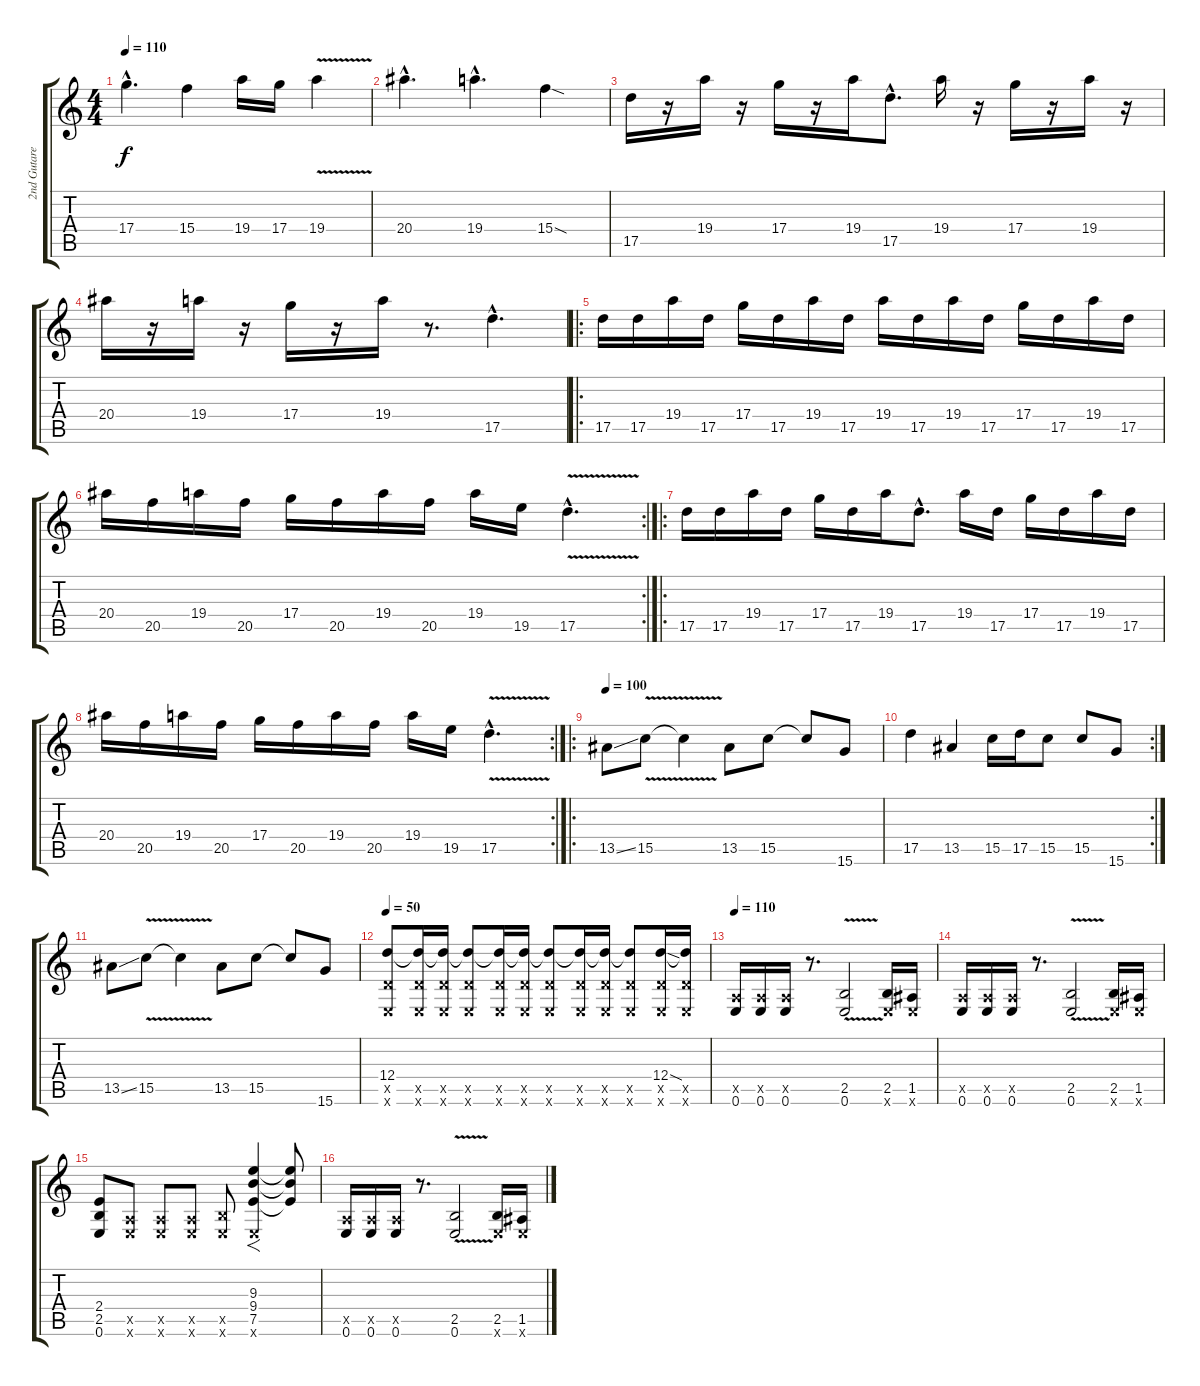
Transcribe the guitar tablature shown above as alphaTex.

\track ("2nd Gutare" "2nd Gutare") {instrument distortionguitar}
\staff {score tabs}
\tuning (E4 B3 G3 D3 A2 E2) {hide}
\ts (4 4)
\tempo 110
\clef g2
\ks c
17.4{hac}.4{d dy f} 15.4.4 19.4.16 17.4.16 19.4{v}.4 |
20.4{hac}.4{d} 19.4{hac}.4{d} 15.4{sod}.4 |
17.5.16 r.16 19.4.16 r.16 17.4.16 r.16 19.4.16 17.5{hac}.8{d} 19.4.16 r.16 17.4.16 r.16 19.4.16 r.16 |
20.4.16 r.16 19.4.16 r.16 17.4.16 r.16 19.4.16 r.8{d} 17.5{hac}.4{d} |
\ro
17.5.16 17.5.16 19.4.16 17.5.16 17.4.16 17.5.16 19.4.16 17.5.16 19.4.16 17.5.16 19.4.16 17.5.16 17.4.16 17.5.16 19.4.16 17.5.16 |
\rc 2
20.4.16 20.5.16 19.4.16 20.5.16 17.4.16 20.5.16 19.4.16 20.5.16 19.4.16 19.5.16 17.5{v hac}.4{d} |
\ro
17.5.16 17.5.16 19.4.16 17.5.16 17.4.16 17.5.16 19.4.16 17.5{hac}.8{d} 19.4.16 17.5.16 17.4.16 17.5.16 19.4.16 17.5.16 |
\rc 2
20.4.16 20.5.16 19.4.16 20.5.16 17.4.16 20.5.16 19.4.16 20.5.16 19.4.16 19.5.16 17.5{v hac}.4{d} |
\ro
\tempo 100
13.5{ss}.8 15.5{v}.8 15.5{t}.4 13.5.8 15.5.8 15.5{t}.8 15.6.8 |
\rc 2
17.5.4 13.5.4 15.5.16 17.5.16 15.5.8 15.5.8 15.6.8 |
13.5{ss}.8 15.5{v}.8 15.5{t}.4 13.5.8 15.5.8 15.5{t}.8 15.6.8 |
\tempo 50
(12.4 5.5{x} 0.6{x}).8 (12.4{t} 5.5{x} 0.6{x}).16 (12.4{t} 5.5{x} 0.6{x}).16 (12.4{t} 5.5{x} 0.6{x}).8 (12.4{t} 5.5{x} 0.6{x}).16 (12.4{t} 5.5{x} 0.6{x}).16 (12.4{t} 5.5{x} 0.6{x}).8 (12.4{t} 5.5{x} 0.6{x}).16 (12.4{t} 5.5{x} 0.6{x}).16 (12.4{t} 5.5{x} 0.6{x}).8 (12.4{sod} 5.5{x} 0.6{x}).16 (12.4{t} 5.5{x} 0.6{x}).16 |
\tempo 110
(0.5{x} 0.6).16{volume 15 balance 16} (0.5{x} 0.6).16 (0.5{x} 0.6).16 r.8{d} (2.5{v} 0.6).2 (2.5 0.6{x}).16 (1.5 0.6{x}).16 |
(0.5{x} 0.6).16 (0.5{x} 0.6).16 (0.5{x} 0.6).16 r.8{d} (2.5{v} 0.6).2 (2.5 0.6{x}).16 (1.5 0.6{x}).16 |
(2.4 2.5 0.6).8 (0.5{x} 0.6{x}).8 (0.5{x} 0.6{x}).8 (0.5{x} 0.6{x}).8 (2.5{x} 0.6{x}).8 (9.3 9.4 7.5 0.6{x}).4{f} (9.3{t} 9.4{t} 7.5{t}).8 |
(0.5{x} 0.6).16 (0.5{x} 0.6).16 (0.5{x} 0.6).16 r.8{d} (2.5{v} 0.6).2 (2.5 0.6{x}).16 (1.5 0.6{x}).16
